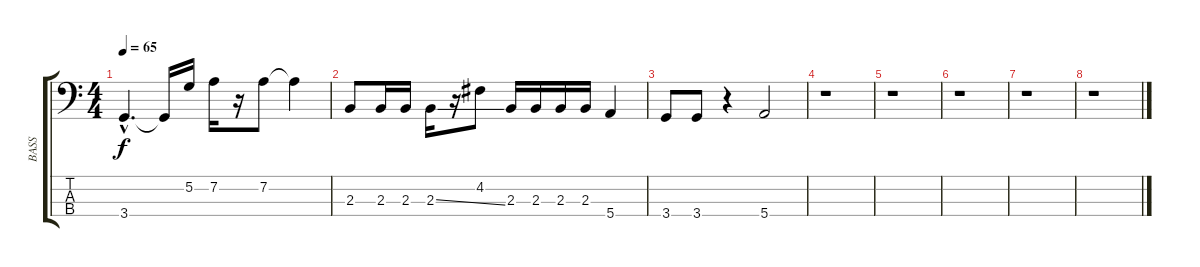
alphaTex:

\track ("BASS" "BASS") {instrument electricbassfinger}
\staff {score tabs}
\tuning (G2 D2 A1 E1) {hide}
\ts (4 4)
\tempo 65
\clef f4
\ks c
3.4{hac}.4{d dy f} 3.4{t}.16 5.2.16 7.2.16 r.16 7.2.8 7.2{t}.4 |
2.3.8 2.3.16 2.3.16 2.3{ss}.16 r.16 4.2.8 2.3.16 2.3.16 2.3.16 2.3.16 5.4.4 |
3.4.8 3.4.8 r.4 5.4.2 |
r.1 |
r.1 |
r.1 |
r.1 |
r.1
